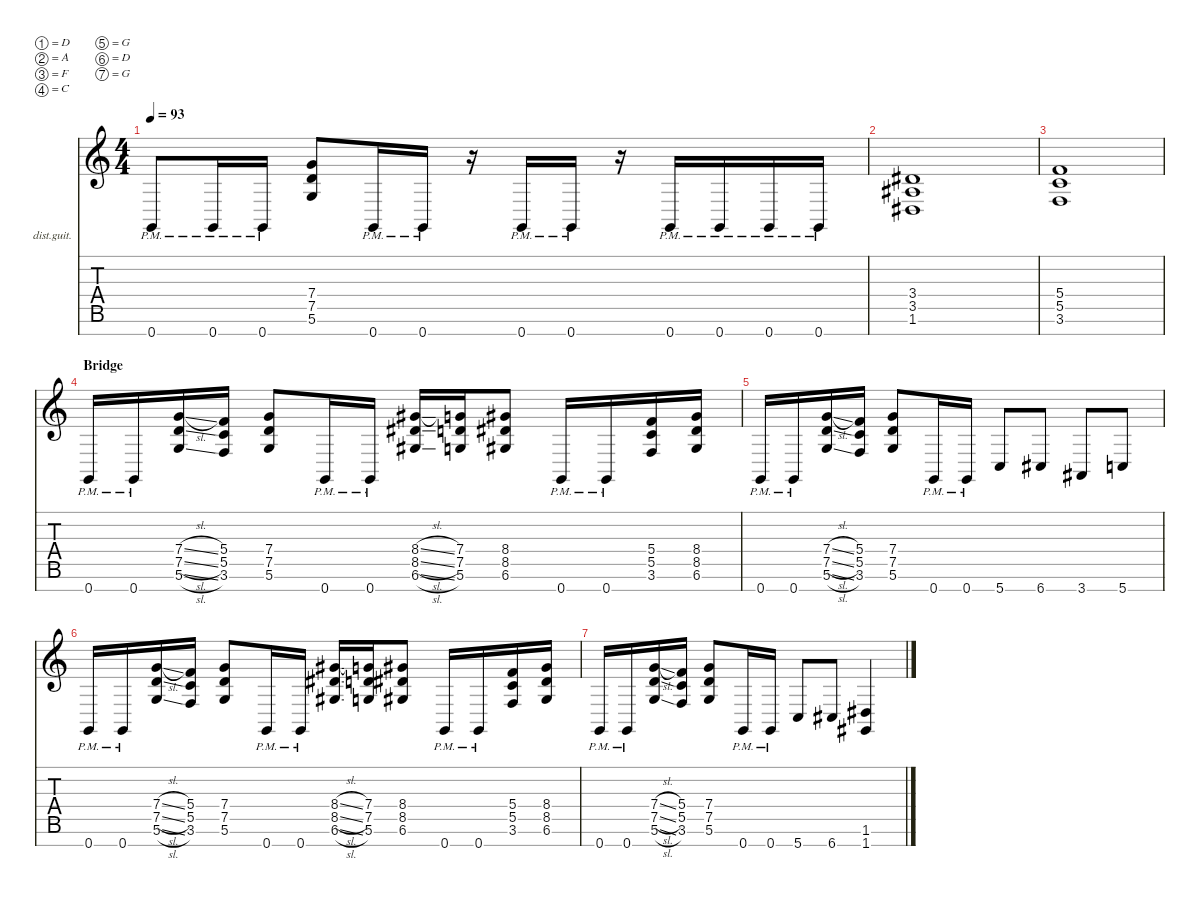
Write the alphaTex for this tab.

\defaultSystemsLayout 2
\hideDynamics
\bracketExtendMode nobrackets
\firstSystemTrackNameOrientation horizontal
\otherSystemsTrackNameOrientation horizontal
\track ("Rhytm" "dist.guit.") {defaultSystemsLayout 2 instrument distortionguitar}
\staff {score tabs}
\tuning (D4 A3 F3 C3 G2 D2 G1)
\ts (4 4)
\tempo 93
\clef g2
\ks c
0.7{pm}.8{dy mf} 0.7{pm}.16 0.7{pm}.16 (5.6 7.5 7.4).8 0.7{pm}.16 0.7{pm}.16 r.16 0.7{pm}.16 0.7{pm}.16 r.16 0.7{pm}.16 0.7{pm}.16 0.7{pm}.16 0.7{pm}.16 |
(1.6 3.5 3.4).1 |
(3.6 5.5 5.4).1 |
\section ("" "Bridge")
0.7{pm}.16 0.7{pm}.16 (5.6{sl} 7.5{sl} 7.4{sl}).16 (3.6 5.5 5.4).16 (5.6 7.5 7.4).8 0.7{pm}.16 0.7{pm}.16 (6.6{sl} 8.5{sl} 8.4{sl}).16 (5.6 7.5 7.4).16 (6.6 8.5 8.4).8 0.7{pm}.16 0.7{pm}.16 (3.6 5.5 5.4).16 (6.6 8.5 8.4).16 |
0.7{pm}.16 0.7{pm}.16 (5.6{sl} 7.5{sl} 7.4{sl}).16 (3.6 5.5 5.4).16 (5.6 7.5 7.4).8 0.7{pm}.16 0.7{pm}.16 5.7.8 6.7.8 3.7.8 5.7.8 |
0.7{pm}.16 0.7{pm}.16 (5.6{sl} 7.5{sl} 7.4{sl}).16 (3.6 5.5 5.4).16 (5.6 7.5 7.4).8 0.7{pm}.16 0.7{pm}.16 (6.6{sl} 8.5{sl} 8.4{sl}).16 (5.6 7.5 7.4).16 (6.6 8.5 8.4).8 0.7{pm}.16 0.7{pm}.16 (3.6 5.5 5.4).16 (6.6 8.5 8.4).16 |
0.7{pm}.16 0.7{pm}.16 (5.6{sl} 7.5{sl} 7.4{sl}).16 (3.6 5.5 5.4).16 (5.6 7.5 7.4).8 0.7{pm}.16 0.7{pm}.16 5.7.8 6.7.8 (1.7 1.6).4
